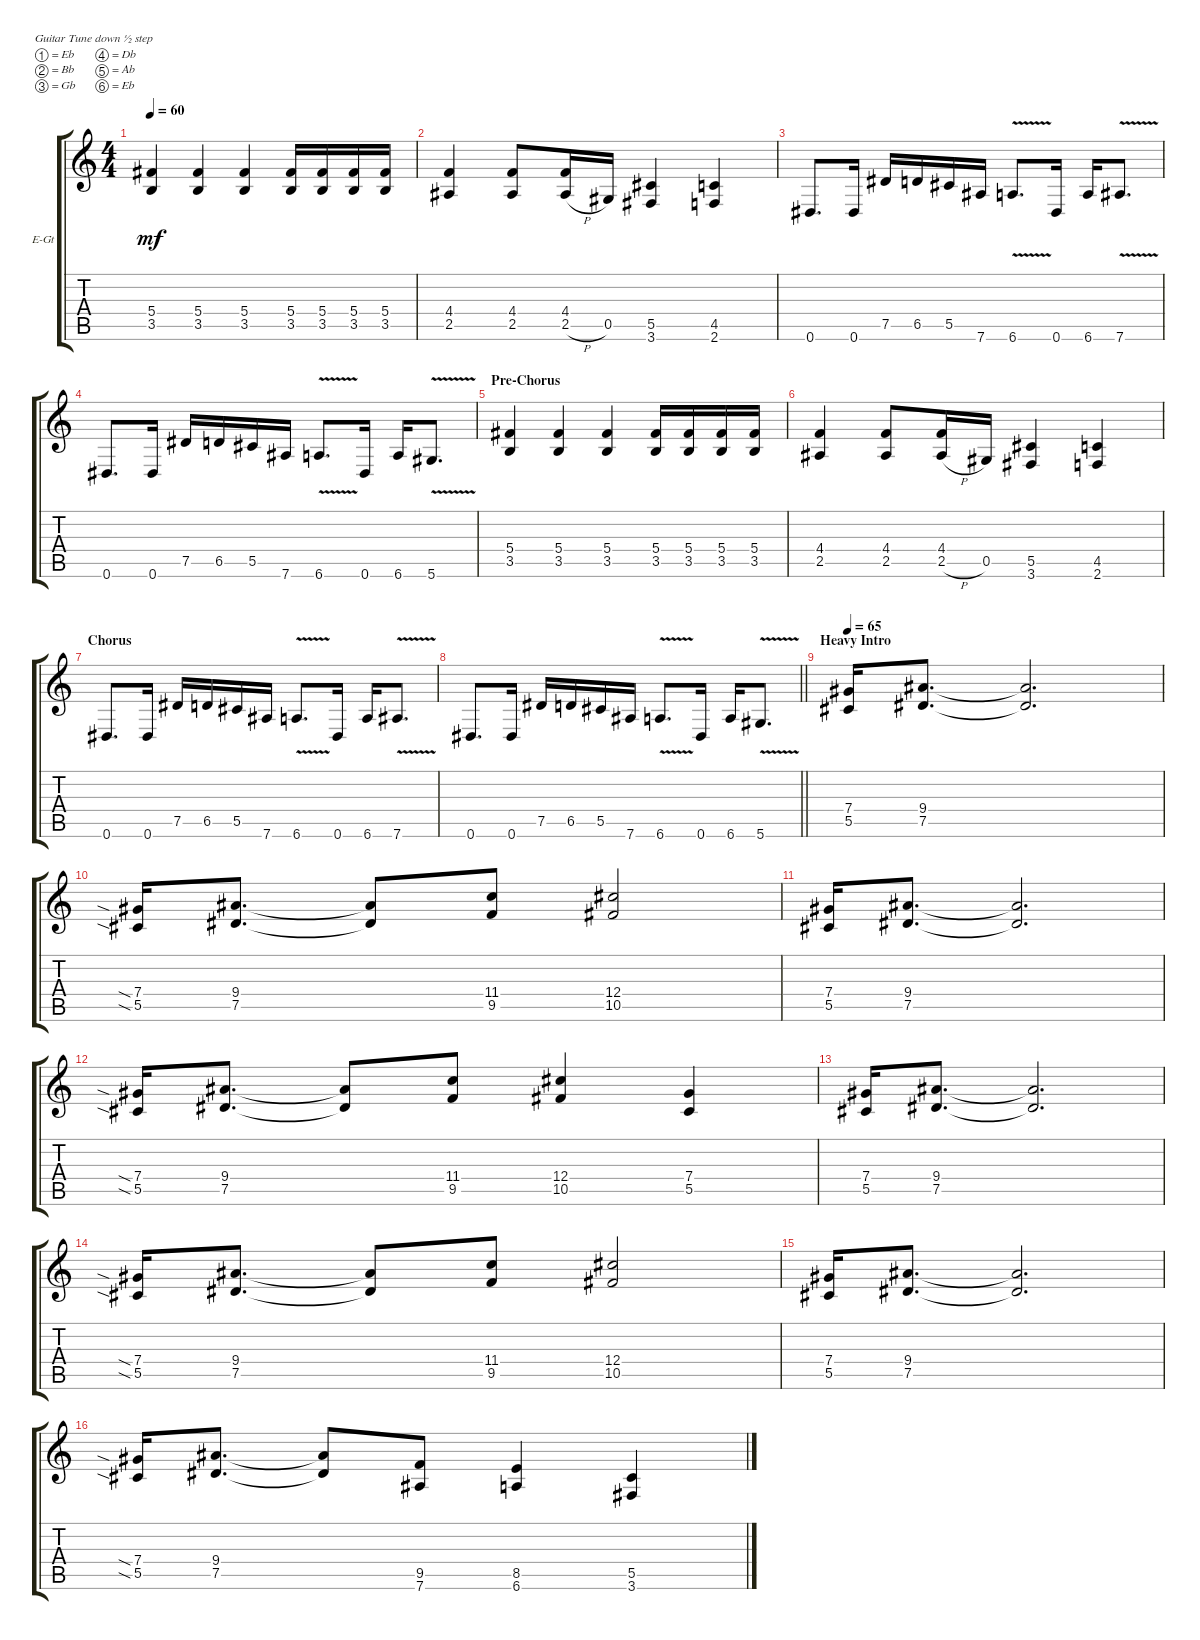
\bracketExtendMode groupsimilarinstruments
\firstSystemTrackNameOrientation horizontal
\otherSystemsTrackNameOrientation horizontal
\track ("Iommi Rythym" "E-Gt") {instrument distortionguitar}
\staff {score tabs}
\tuning (Eb4 Bb3 Gb3 Db3 Ab2 Eb2)
\ts (4 4)
\tempo 60
\clef g2
\ks c
(5.4 3.5).4{dy mf} (5.4 3.5).4 (5.4 3.5).4 (5.4 3.5).16 (5.4 3.5).16 (5.4 3.5).16 (5.4 3.5).16 |
(4.4 2.5).4 (4.4 2.5).8 (4.4 2.5{h}).16 0.5.16 (5.5 3.6).4 (4.5 2.6).4 |
0.6.8{d} 0.6.16 7.5.16 6.5.16 5.5.16 7.6.16 6.6{v}.8{d} 0.6.16 6.6.16 7.6{v}.8{d} |
0.6.8{d} 0.6.16 7.5.16 6.5.16 5.5.16 7.6.16 6.6{v}.8{d} 0.6.16 6.6.16 5.6{v}.8{d} |
\section ("" "Pre-Chorus")
(5.4 3.5).4 (5.4 3.5).4 (5.4 3.5).4 (5.4 3.5).16 (5.4 3.5).16 (5.4 3.5).16 (5.4 3.5).16 |
(4.4 2.5).4 (4.4 2.5).8 (4.4 2.5{h}).16 0.5.16 (5.5 3.6).4 (4.5 2.6).4 |
\section ("" "Chorus")
0.6.8{d} 0.6.16 7.5.16 6.5.16 5.5.16 7.6.16 6.6{v}.8{d} 0.6.16 6.6.16 7.6{v}.8{d} |
\barLineRight lightlight
0.6.8{d} 0.6.16 7.5.16 6.5.16 5.5.16 7.6.16 6.6{v}.8{d} 0.6.16 6.6.16 5.6{v}.8{d} |
\section ("" "Heavy Intro ")
\tempo 65
(7.4 5.5).16 (9.4 7.5).8{d} (9.4{t} 7.5{t}).2{d} |
(7.4{sia} 5.5{sia}).16 (9.4 7.5).8{d} (9.4{t} 7.5{t}).8 (11.4 9.5).8 (12.4 10.5).2 |
(7.4 5.5).16 (9.4 7.5).8{d} (9.4{t} 7.5{t}).2{d} |
(7.4{sia} 5.5{sia}).16 (9.4 7.5).8{d} (9.4{t} 7.5{t}).8 (11.4 9.5).8 (12.4 10.5).4 (5.5 7.4).4 |
(7.4 5.5).16 (9.4 7.5).8{d} (9.4{t} 7.5{t}).2{d} |
(7.4{sia} 5.5{sia}).16 (9.4 7.5).8{d} (9.4{t} 7.5{t}).8 (11.4 9.5).8 (12.4 10.5).2 |
(7.4 5.5).16 (9.4 7.5).8{d} (9.4{t} 7.5{t}).2{d} |
(7.4{sia} 5.5{sia}).16 (9.4 7.5).8{d} (9.4{t} 7.5{t}).8 (9.5 7.6).8 (8.5 6.6).4 (5.5 3.6).4
